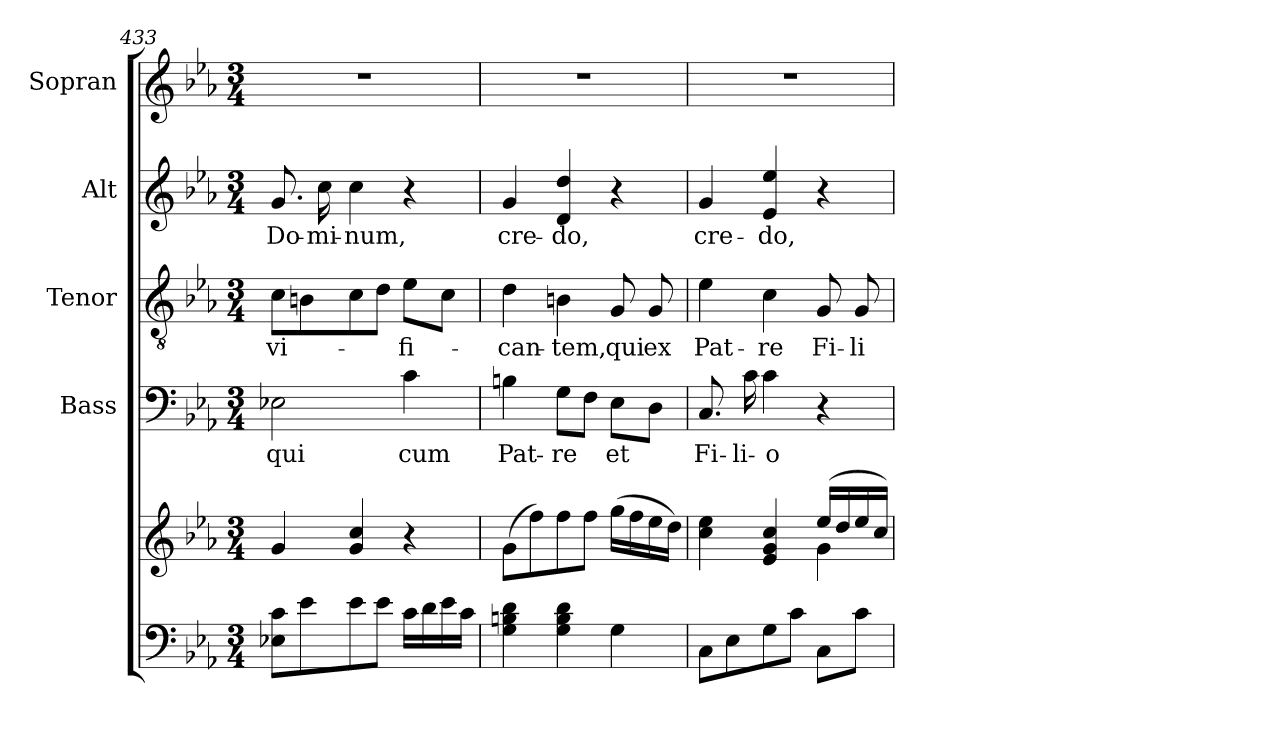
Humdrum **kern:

**kern	**kern	**kern	**text	**kern	**text	**kern	**text	**kern
*part5	*part5	*part4	*part4	*part3	*part3	*part2	*part2	*part1
*staff6	*staff5	*staff4	*staff4	*staff3	*staff3	*staff2	*staff2	*staff1
*	*	*I"Bass	*	*I"Tenor	*	*I"Alt	*	*I"Sopran
*	*	*I'B.	*	*I'T.	*	*I'A.	*	*I'S.
*clefF4	*clefG2	*clefF4	*	*clefGv2	*	*clefG2	*	*clefG2
*k[b-e-a-]	*k[b-e-a-]	*k[b-e-a-]	*	*k[b-e-a-]	*	*k[b-e-a-]	*	*k[b-e-a-]
*E-:	*E-:	*E-:	*	*E-:	*	*E-:	*	*E-:
*M3/4	*M3/4	*M3/4	*	*M3/4	*	*M3/4	*	*M3/4
=433	=433	=433	=433	=433	=433	=433	=433	=433
!	!	!	!LO:LY:b	!	!LO:LY:b	!	!LO:LY:b	!
8E-X\ 8c\L	4g/	2E-X\	qui	8c\L	-vi-	8.g/	Do-	2.r
8e-\	.	.	.	8Bn\	.	.	.	.
!	!	!	!	!	!	!	!LO:LY:b	!
.	.	.	.	.	.	16cc\	-mi-	.
!	!	!	!	!	!	!	!LO:LY:b	!
8e-\	4g/ 4cc/	.	.	8c\	.	4cc\	-num,	.
8e-\J	.	.	.	8d\J	.	.	.	.
!	!	!	!LO:LY:b	!	!LO:LY:b	!	!	!
16c\LL	4r	4c\	cum	8e-\L	-fi-	4r	.	.
16d\	.	.	.	.	.	.	.	.
16e-\	.	.	.	8c\J	.	.	.	.
16c\JJ	.	.	.	.	.	.	.	.
=434	=434	=434	=434	=434	=434	=434	=434	=434
!	!	!	!LO:LY:b	!	!LO:LY:b	!	!LO:LY:b	!
4G\ 4Bn\ 4d\	(>8g\L	4Bn\	Pat-	4d\	-can-	4g/	cre-	2.r
.	8ff\)	.	.	.	.	.	.	.
!	!	!	!LO:LY:b	!	!LO:LY:b	!	!LO:LY:b	!
4G\ 4B\ 4d\	8ff\	8G\L	-re	4Bn\	-tem,	4d/ 4dd/	-do,	.
.	8ff\J	8F\J	.	.	.	.	.	.
!	!	!	!LO:LY:b	!	!LO:LY:b	!	!	!
4G\	(>16gg\LL	8E-\L	et	8G/	qui	4r	.	.
.	16ff\	.	.	.	.	.	.	.
!	!	!	!	!	!LO:LY:b	!	!	!
.	16ee-\	8D\J	.	8G/	ex	.	.	.
.	16dd\JJ)	.	.	.	.	.	.	.
=435	=435	=435	=435	=435	=435	=435	=435	=435
*	*^	*	*	*	*	*	*	*
!	!	!	!	!LO:LY:b	!	!LO:LY:b	!	!LO:LY:b	!
8C\L	4cc\ 4ee-\	2ryy	8.C/	Fi-	4e-\	Pat-	4g/	cre-	2.r
8E-\	.	.	.	.	.	.	.	.	.
!	!	!	!	!LO:LY:b	!	!	!	!	!
.	.	.	16c\	-li-	.	.	.	.	.
!	!	!	!	!LO:LY:b	!	!LO:LY:b	!	!LO:LY:b	!
8G\	4e-/ 4g/ 4cc/	.	4c\	-o	4c\	-re	4e-/ 4ee-/	-do,	.
8c\J	.	.	.	.	.	.	.	.	.
!	!	!	!	!	!	!LO:LY:b	!	!	!
8C\L	(>16ee-/LL	4g\	4r	.	8G/	Fi-	4r	.	.
.	16dd/	.	.	.	.	.	.	.	.
!	!	!	!	!	!	!LO:LY:b	!	!	!
8c\J	16ee-/	.	.	.	8G/	-li-	.	.	.
.	16cc/JJ)	.	.	.	.	.	.	.	.
*	*v	*v	*	*	*	*	*	*	*
=	=	=	=	=	=	=	=	=
*-	*-	*-	*-	*-	*-	*-	*-	*-
